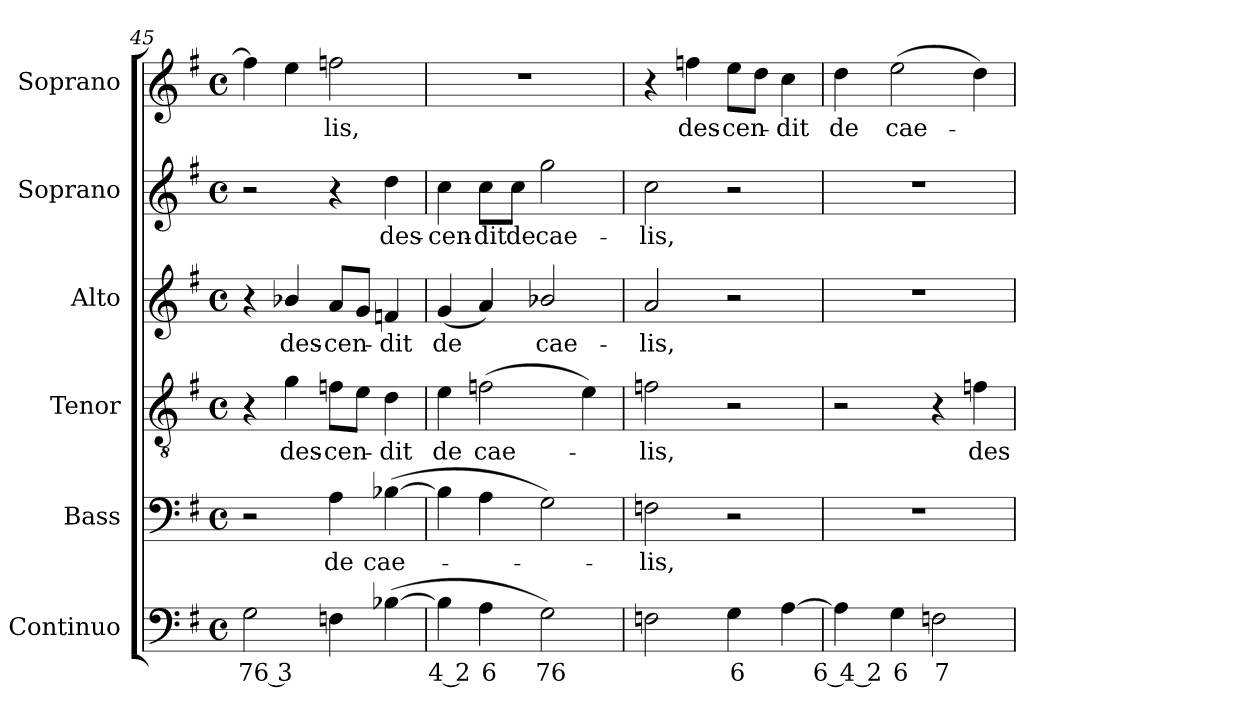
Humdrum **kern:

**kern	**text	**kern	**text	**kern	**text	**kern	**text	**kern	**text	**kern	**text
*part6	*part6	*part5	*part5	*part4	*part4	*part3	*part3	*part2	*part2	*part1	*part1
*staff6	*staff6	*staff5	*staff5	*staff4	*staff4	*staff3	*staff3	*staff2	*staff2	*staff1	*staff1
*I"Continuo	*	*I"Bass	*	*I"Tenor	*	*I"Alto	*	*I"Soprano	*	*I"Soprano	*
*I'Cont.	*	*I'B.	*	*I'T.	*	*I'A.	*	*I'S.	*	*I'S.	*
*clefF4	*	*clefF4	*	*clefGv2	*	*clefG2	*	*clefG2	*	*clefG2	*
*	*	*	*	*ITrd7c12	*	*	*	*	*	*	*
*k[f#]	*	*k[f#]	*	*k[f#]	*	*k[f#]	*	*k[f#]	*	*k[f#]	*
*G:	*	*G:	*	*G:	*	*G:	*	*G:	*	*G:	*
*M4/4	*	*M4/4	*	*M4/4	*	*M4/4	*	*M4/4	*	*M4/4	*
*met(c)	*	*met(c)	*	*met(c)	*	*met(c)	*	*met(c)	*	*met(c)	*
=45	=45	=45	=45	=45	=45	=45	=45	=45	=45	=45	=45
!	!LO:LY:b:color=#000000	!	!	!	!	!	!	!	!	!	!
2Gi\	76 3	2r	.	4r	.	4r	.	2r	.	4ffi\]	.
!	!	!	!	!	!LO:LY:b:color=#000000	!	!	!	!	!	!
!	!	!	!	!	!	!	!LO:LY:b:color=#000000	!	!	!	!
.	.	.	.	4Gi\	des-	4b-Xi/	des-	.	.	4eei\	.
!	!	!	!LO:LY:b:color=#000000	!	!	!	!	!	!	!	!
!	!	!	!	!	!LO:LY:b:color=#000000	!	!	!	!	!	!
!	!	!	!	!	!	!	!LO:LY:b:color=#000000	!	!	!	!
!	!	!	!	!	!	!	!	!	!	!	!LO:LY:b:color=#000000
4Fni\	.	4Ai\	de	8Fni\L	-cen-	8ai/L	-cen-	4r	.	2ffni\	-lis,
.	.	.	.	8Ei\J	.	8gi/J	.	.	.	.	.
!	!	!	!LO:LY:b:color=#000000	!	!	!	!	!	!	!	!
!	!	!	!	!	!LO:LY:b:color=#000000	!	!	!	!	!	!
!	!	!	!	!	!	!	!LO:LY:b:color=#000000	!	!	!	!
!	!	!	!	!	!	!	!	!	!LO:LY:b:color=#000000	!	!
([4B-Xi\	.	([4B-Xi\	cae-	4Di\	-dit	4fni/	-dit	4ddi\	des-	.	.
=46	=46	=46	=46	=46	=46	=46	=46	=46	=46	=46	=46
!	!LO:LY:b:color=#000000	!	!	!	!	!	!	!	!	!	!
!	!	!	!	!	!LO:LY:b:color=#000000	!	!	!	!	!	!
!	!	!	!	!	!	!	!LO:LY:b:color=#000000	!	!	!	!
!	!	!	!	!	!	!	!	!	!LO:LY:b:color=#000000	!	!
4B-i\]	4 2	4B-i\]	.	4Ei\	de	(4gi/	de	4cci\	-cen-	1r	.
!	!LO:LY:b:color=#000000	!	!	!	!	!	!	!	!	!	!
!	!	!	!	!	!LO:LY:b:color=#000000	!	!	!	!	!	!
!	!	!	!	!	!	!	!	!	!LO:LY:b:color=#000000	!	!
4Ai\	6	4Ai\	.	(2Fni\	cae-	4ai/)	.	8cci\L	-dit	.	.
!	!	!	!	!	!	!	!	!	!LO:LY:b:color=#000000	!	!
.	.	.	.	.	.	.	.	8cci\J	de	.	.
!	!LO:LY:b:color=#000000	!	!	!	!	!	!	!	!	!	!
!	!	!	!	!	!	!	!LO:LY:b:color=#000000	!	!	!	!
!	!	!	!	!	!	!	!	!	!LO:LY:b:color=#000000	!	!
2Gi\)	76	2Gi\)	.	.	.	2b-Xi/	cae-	2ggi\	cae-	.	.
.	.	.	.	4Ei\)	.	.	.	.	.	.	.
=47	=47	=47	=47	=47	=47	=47	=47	=47	=47	=47	=47
!	!	!	!LO:LY:b:color=#000000	!	!	!	!	!	!	!	!
!	!	!	!	!	!LO:LY:b:color=#000000	!	!	!	!	!	!
!	!	!	!	!	!	!	!LO:LY:b:color=#000000	!	!	!	!
!	!	!	!	!	!	!	!	!	!LO:LY:b:color=#000000	!	!
2Fni\	.	2Fni\	-lis,	2Fni\	-lis,	2ai/	-lis,	2cci\	-lis,	4r	.
!	!	!	!	!	!	!	!	!	!	!	!LO:LY:b:color=#000000
.	.	.	.	.	.	.	.	.	.	4ffni\	des-
!	!LO:LY:b:color=#000000	!	!	!	!	!	!	!	!	!	!
!	!	!	!	!	!	!	!	!	!	!	!LO:LY:b:color=#000000
4Gi\	6	2r	.	2r	.	2r	.	2r	.	8eei\L	-cen-
.	.	.	.	.	.	.	.	.	.	8ddi\J	.
!	!	!	!	!	!	!	!	!	!	!	!LO:LY:b:color=#000000
[4Ai\	.	.	.	.	.	.	.	.	.	4cci\	-dit
=48	=48	=48	=48	=48	=48	=48	=48	=48	=48	=48	=48
!	!LO:LY:b:color=#000000	!	!	!	!	!	!	!	!	!	!
!	!	!	!	!	!	!	!	!	!	!	!LO:LY:b:color=#000000
4Ai\]	6 4 2	1r	.	2r	.	1r	.	1r	.	4ddi\	de
!	!LO:LY:b:color=#000000	!	!	!	!	!	!	!	!	!	!
!	!	!	!	!	!	!	!	!	!	!	!LO:LY:b:color=#000000
4Gi\	6	.	.	.	.	.	.	.	.	(2eei\	cae-
!	!LO:LY:b:color=#000000	!	!	!	!	!	!	!	!	!	!
2Fni\	7	.	.	4r	.	.	.	.	.	.	.
!	!	!	!	!	!LO:LY:b:color=#000000	!	!	!	!	!	!
.	.	.	.	4Fni\	des-	.	.	.	.	4ddi\)	.
=	=	=	=	=	=	=	=	=	=	=	=
*-	*-	*-	*-	*-	*-	*-	*-	*-	*-	*-	*-
